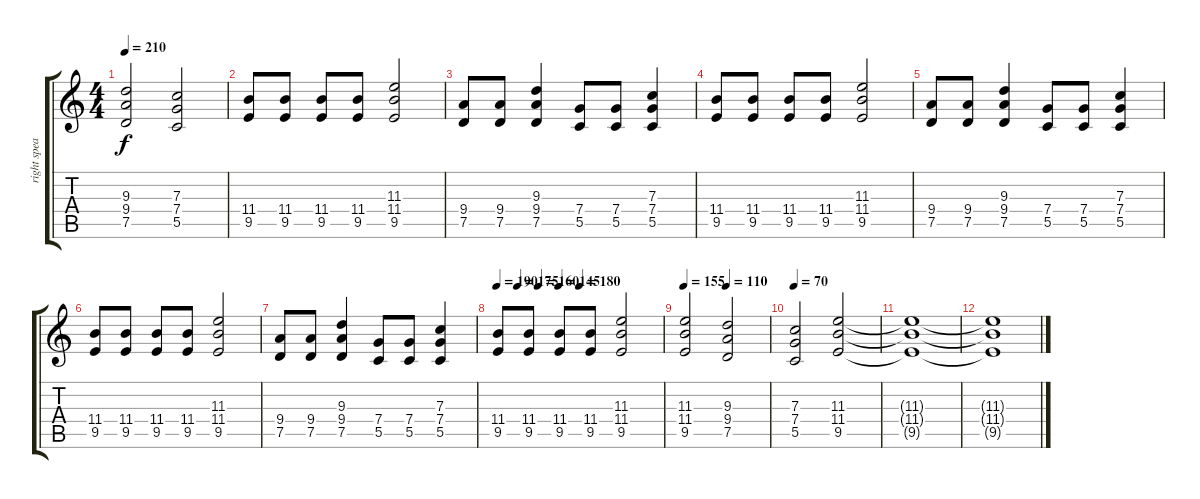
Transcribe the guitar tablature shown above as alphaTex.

\track ("right speaker" "right spea") {instrument distortionguitar}
\staff {score tabs}
\tuning (D4 A3 F3 C3 G2 D2) {hide}
\ts (4 4)
\tempo 210
\clef g2
\ks c
(9.3 9.4 7.5).2{dy f} (7.3 7.4 5.5).2 |
(11.4 9.5).8 (11.4 9.5).8 (11.4 9.5).8 (11.4 9.5).8 (11.3 11.4 9.5).2 |
(9.4 7.5).8 (9.4 7.5).8 (9.3 9.4 7.5).4 (7.4 5.5).8 (7.4 5.5).8 (7.3 7.4 5.5).4 |
(11.4 9.5).8 (11.4 9.5).8 (11.4 9.5).8 (11.4 9.5).8 (11.3 11.4 9.5).2 |
(9.4 7.5).8 (9.4 7.5).8 (9.3 9.4 7.5).4 (7.4 5.5).8 (7.4 5.5).8 (7.3 7.4 5.5).4 |
(11.4 9.5).8 (11.4 9.5).8 (11.4 9.5).8 (11.4 9.5).8 (11.3 11.4 9.5).2 |
(9.4 7.5).8 (9.4 7.5).8 (9.3 9.4 7.5).4 (7.4 5.5).8 (7.4 5.5).8 (7.3 7.4 5.5).4 |
\tempo 190
\tempo (175 0.125)
\tempo (160 0.25)
\tempo (145 0.375)
\tempo (180 0.5)
(11.4 9.5).8 (11.4 9.5).8 (11.4 9.5).8 (11.4 9.5).8 (11.3 11.4 9.5).2 |
\tempo 155
\tempo (110 0.5)
(11.3 11.4 9.5).2 (9.3 9.4 7.5).2 |
\tempo 70
(7.3 7.4 5.5).2 (11.3 11.4 9.5).2 |
(11.3{t} 11.4{t} 9.5{t}).1 |
(11.3{t} 11.4{t} 9.5{t}).1
